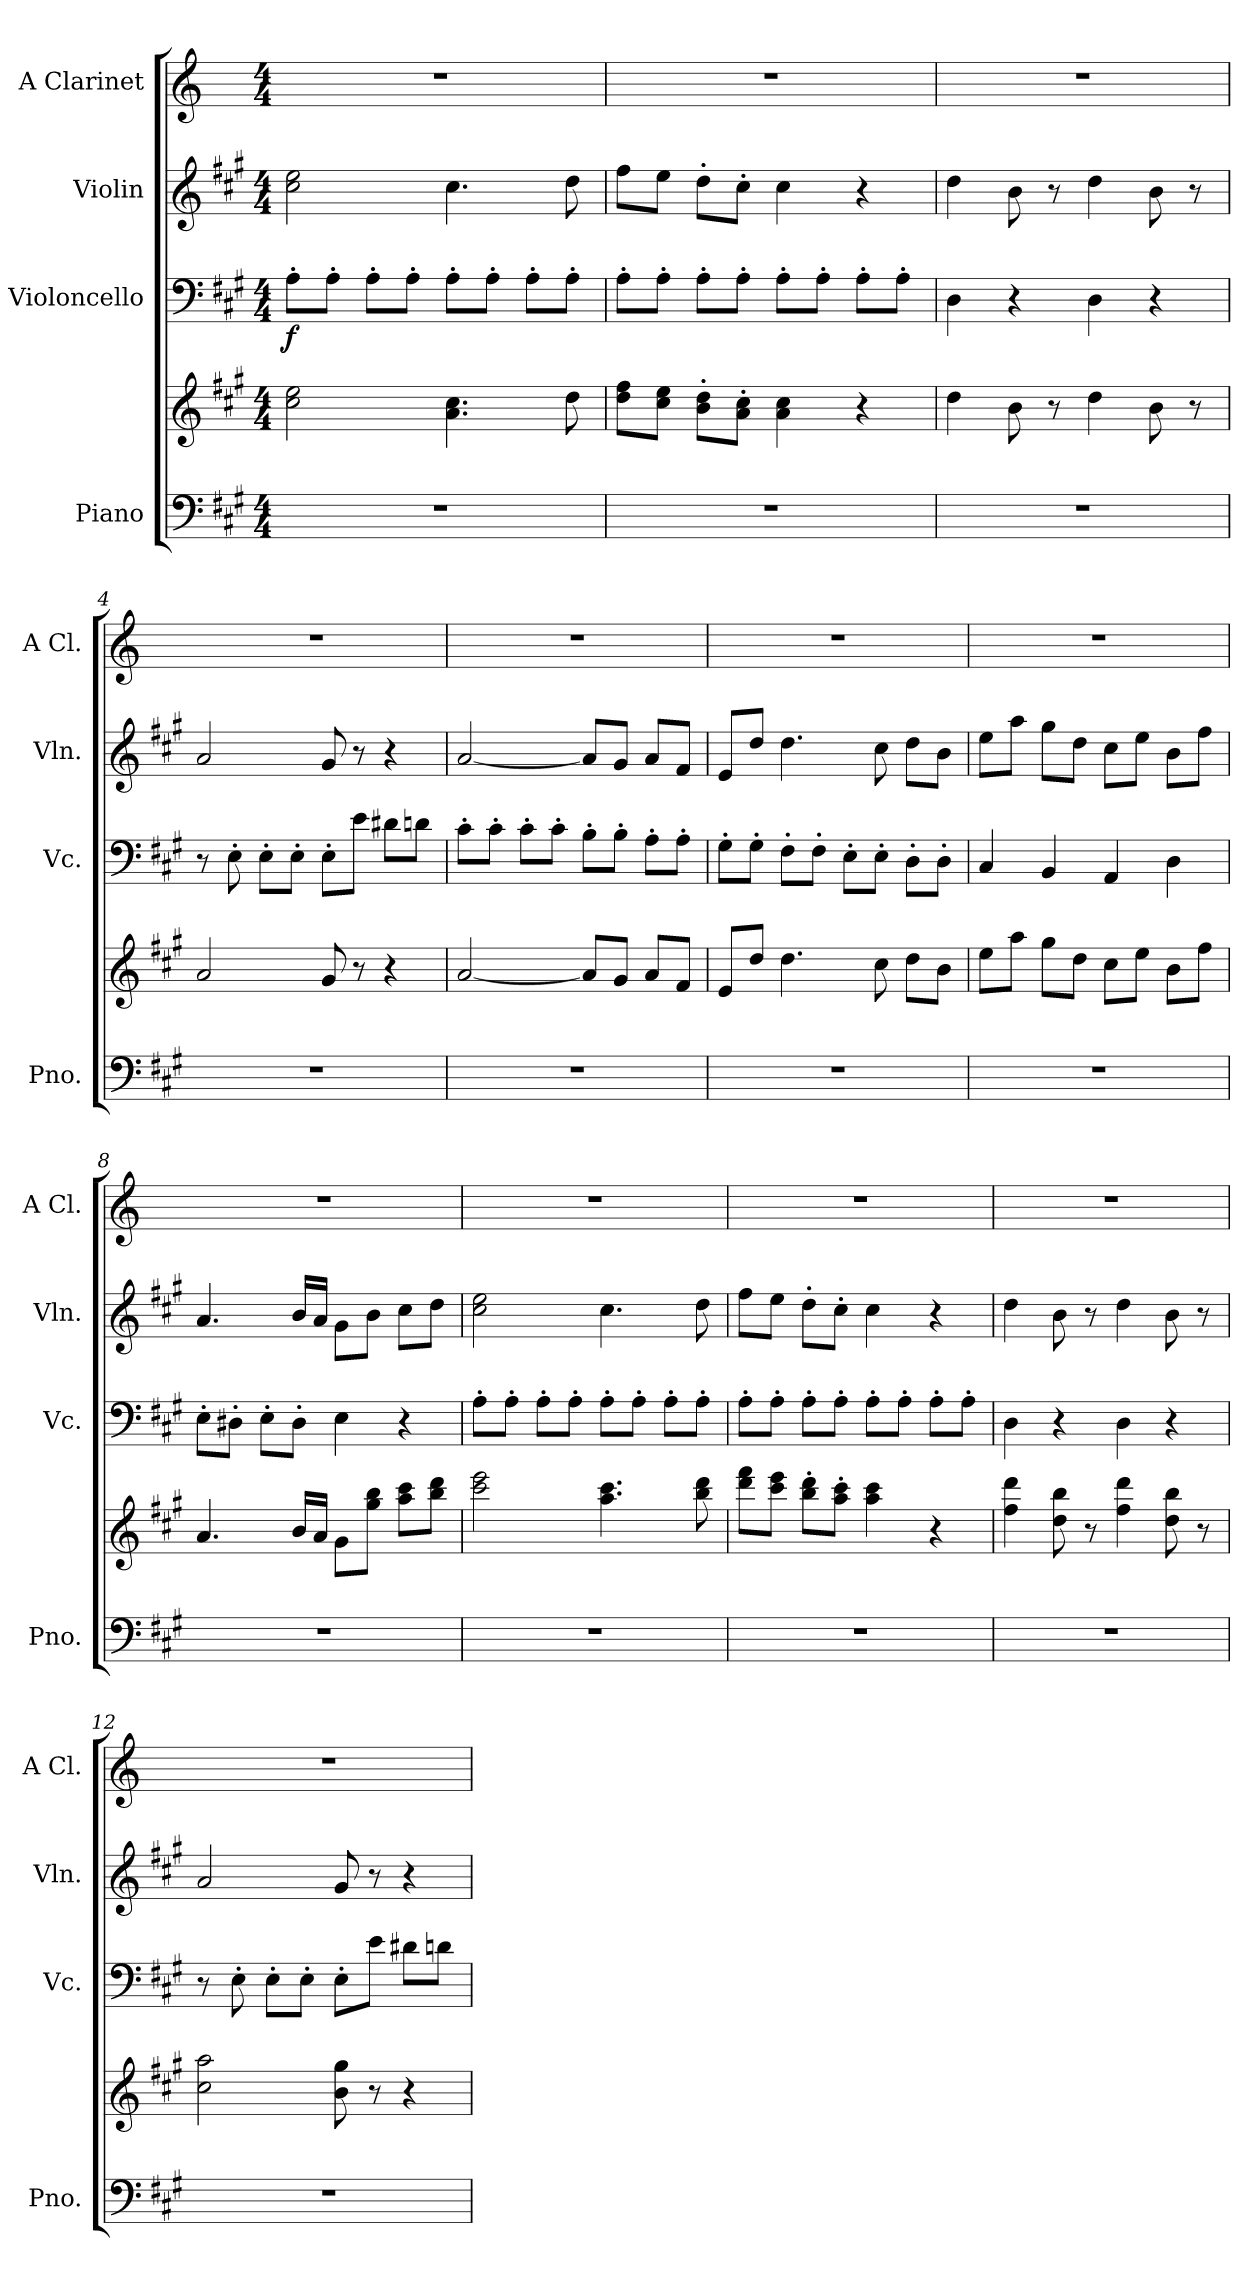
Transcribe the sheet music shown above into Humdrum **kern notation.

**kern	**kern	**kern	**dynam	**kern	**kern
*part4	*part4	*part3	*part3	*part2	*part1
*staff5	*staff4	*staff3	*staff3	*staff2	*staff1
*I"Piano	*	*I"Violoncello	*	*I"Violin	*I"A Clarinet
*I'Pno.	*	*I'Vc.	*	*I'Vln.	*I'A Cl.
*stria5	*stria5	*stria5	*	*stria5	*stria5
*clefF4	*clefG2	*clefF4	*	*clefG2	*clefG2
*	*	*	*	*	*ITrd2c3
*k[f#c#g#]	*k[f#c#g#]	*k[f#c#g#]	*	*k[f#c#g#]	*k[f#c#g#]
*M4/4	*M4/4	*M4/4	*	*M4/4	*M4/4
*MM130	*MM130	*MM130	*	*MM130	*MM130
=1	=1	=1	=1	=1	=1
!	!	!	!LO:DY:b	!	!
1r	2cc#\ 2ee\	8A'\L	f	2cc#\ 2ee\	1r
.	.	8A'\J	.	.	.
.	.	8A'\L	.	.	.
.	.	8A'\J	.	.	.
.	4.a\ 4.cc#\	8A'\L	.	4.cc#\	.
.	.	8A'\J	.	.	.
.	.	8A'\L	.	.	.
.	8dd\	8A'\J	.	8dd\	.
=2	=2	=2	=2	=2	=2
1r	8dd\ 8ff#\L	8A'\L	.	8ff#\L	1r
.	8cc#\ 8ee\J	8A'\J	.	8ee\J	.
.	8b\' 8dd\'L	8A'\L	.	8dd'\L	.
.	8a\' 8cc#\'J	8A'\J	.	8cc#'\J	.
.	4a\ 4cc#\	8A'\L	.	4cc#\	.
.	.	8A'\J	.	.	.
.	4r	8A'\L	.	4r	.
.	.	8A'\J	.	.	.
=3	=3	=3	=3	=3	=3
1r	4dd\	4D\	.	4dd\	1r
.	8b\	4r	.	8b\	.
.	8r	.	.	8r	.
.	4dd\	4D\	.	4dd\	.
.	8b\	4r	.	8b\	.
.	8r	.	.	8r	.
=4	=4	=4	=4	=4	=4
1r	2a/	8r	.	2a/	1r
.	.	8E'\	.	.	.
.	.	8E'\L	.	.	.
.	.	8E'\J	.	.	.
.	8g#/	8E'\L	.	8g#/	.
.	8r	8e\J	.	8r	.
.	4r	8d#X\L	.	4r	.
.	.	8dn\J	.	.	.
=5	=5	=5	=5	=5	=5
1r	[2a/	8c#'\L	.	[2a/	1r
.	.	8c#'\J	.	.	.
.	.	8c#'\L	.	.	.
.	.	8c#'\J	.	.	.
.	8a/L]	8B'\L	.	8a/L]	.
.	8g#/J	8B'\J	.	8g#/J	.
.	8a/L	8A'\L	.	8a/L	.
.	8f#/J	8A'\J	.	8f#/J	.
!!LO:LB:g=z
=6	=6	=6	=6	=6	=6
1r	8e/L	8G#'\L	.	8e/L	1r
.	8dd/J	8G#'\J	.	8dd/J	.
.	4.dd\	8F#'\L	.	4.dd\	.
.	.	8F#'\J	.	.	.
.	.	8E'\L	.	.	.
.	8cc#\	8E'\J	.	8cc#\	.
.	8dd\L	8D'\L	.	8dd\L	.
.	8b\J	8D'\J	.	8b\J	.
=7	=7	=7	=7	=7	=7
1r	8ee\L	4C#/	.	8ee\L	1r
.	8aa\J	.	.	8aa\J	.
.	8gg#\L	4BB/	.	8gg#\L	.
.	8dd\J	.	.	8dd\J	.
.	8cc#\L	4AA/	.	8cc#\L	.
.	8ee\J	.	.	8ee\J	.
.	8b\L	4D\	.	8b\L	.
.	8ff#\J	.	.	8ff#\J	.
=8	=8	=8	=8	=8	=8
1r	4.a/	8E'\L	.	4.a/	1r
.	.	8D#X'\J	.	.	.
.	.	8E'\L	.	.	.
.	16b/LL	8D#'\J	.	16b/LL	.
.	16a/JJ	.	.	16a/JJ	.
.	8g#\L	4E\	.	8g#\L	.
.	8gg#\ 8bb\J	.	.	8b\J	.
.	8aa\ 8ccc#\L	4r	.	8cc#\L	.
.	8bb\ 8ddd\J	.	.	8dd\J	.
=9	=9	=9	=9	=9	=9
1r	2ccc#\ 2eee\	8A'\L	.	2cc#\ 2ee\	1r
.	.	8A'\J	.	.	.
.	.	8A'\L	.	.	.
.	.	8A'\J	.	.	.
.	4.aa\ 4.ccc#\	8A'\L	.	4.cc#\	.
.	.	8A'\J	.	.	.
.	.	8A'\L	.	.	.
.	8bb\ 8ddd\	8A'\J	.	8dd\	.
=10	=10	=10	=10	=10	=10
1r	8ddd\ 8fff#\L	8A'\L	.	8ff#\L	1r
.	8ccc#\ 8eee\J	8A'\J	.	8ee\J	.
.	8bb\' 8ddd\'L	8A'\L	.	8dd'\L	.
.	8aa\' 8ccc#\'J	8A'\J	.	8cc#'\J	.
.	4aa\ 4ccc#\	8A'\L	.	4cc#\	.
.	.	8A'\J	.	.	.
.	4r	8A'\L	.	4r	.
.	.	8A'\J	.	.	.
!!LO:LB:g=z
=11	=11	=11	=11	=11	=11
1r	4ff#\ 4ddd\	4D\	.	4dd\	1r
.	8dd\ 8bb\	4r	.	8b\	.
.	8r	.	.	8r	.
.	4ff#\ 4ddd\	4D\	.	4dd\	.
.	8dd\ 8bb\	4r	.	8b\	.
.	8r	.	.	8r	.
=12	=12	=12	=12	=12	=12
1r	2cc#\ 2aa\	8r	.	2a/	1r
.	.	8E'\	.	.	.
.	.	8E'\L	.	.	.
.	.	8E'\J	.	.	.
.	8b\ 8gg#\	8E'\L	.	8g#/	.
.	8r	8e\J	.	8r	.
.	4r	8d#X\L	.	4r	.
.	.	8dn\J	.	.	.
=	=	=	=	=	=
*-	*-	*-	*-	*-	*-
